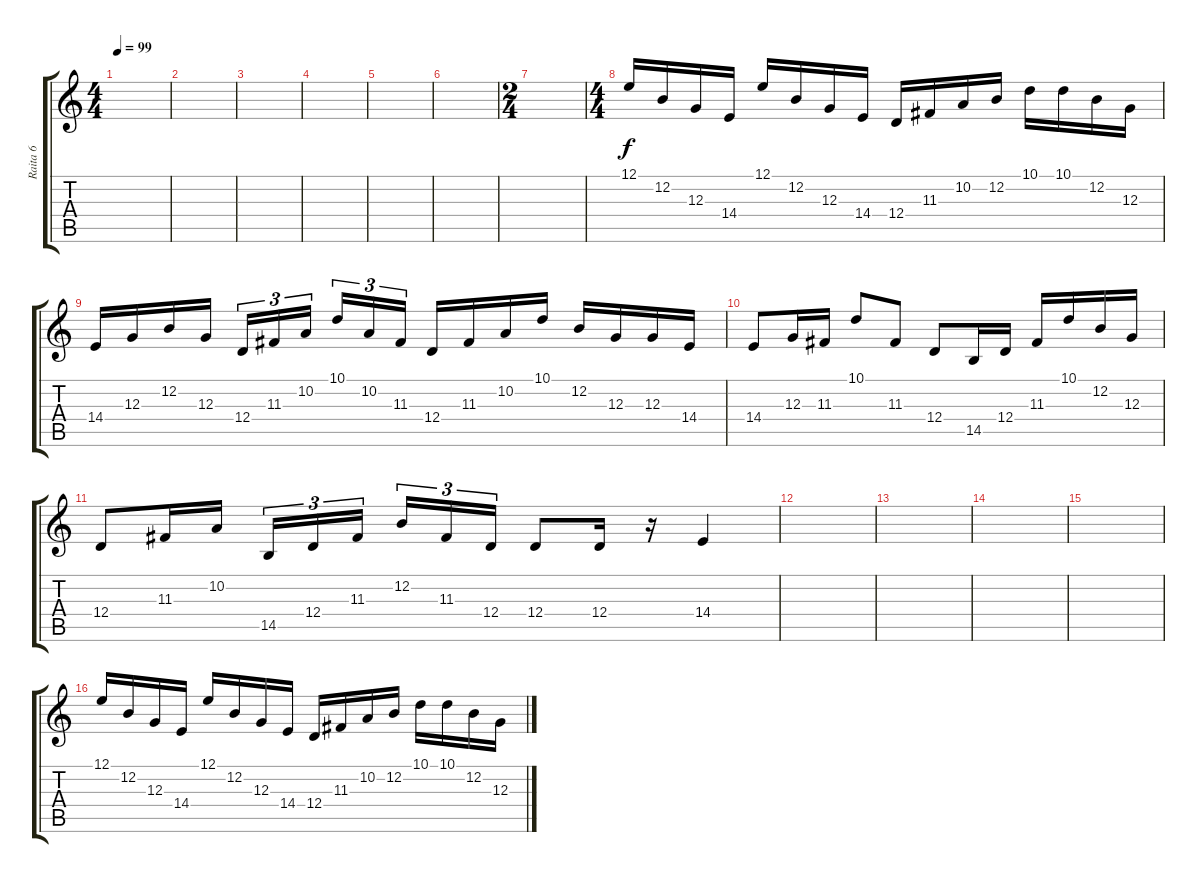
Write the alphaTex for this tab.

\track ("Raita 6" "Raita 6") {instrument orchestralharp}
\staff {score tabs}
\tuning (E4 B3 G3 D3 A2 E2) {hide}
\ts (4 4)
\tempo 99
\clef g2
\ks c
|
|
|
|
|
|
\ts (2 4)
|
\ts (4 4)
12.1.16 12.2.16 12.3.16 14.4.16 12.1.16 12.2.16 12.3.16 14.4.16 12.4.16 11.3.16 10.2.16 12.2.16 10.1.16 10.1.16 12.2.16 12.3.16 |
14.4.16 12.3.16 12.2.16 12.3.16 12.4.16{tu (3 2)} 11.3.16{tu (3 2)} 10.2.16{tu (3 2)} 10.1.16{tu (3 2)} 10.2.16{tu (3 2)} 11.3.16{tu (3 2)} 12.4.16 11.3.16 10.2.16 10.1.16 12.2.16 12.3.16 12.3.16 14.4.16 |
14.4.8 12.3.16 11.3.16 10.1.8 11.3.8 12.4.8 14.5.16 12.4.16 11.3.16 10.1.16 12.2.16 12.3.16 |
12.4.8 11.3.16 10.2.16 14.5.16{tu (3 2)} 12.4.16{tu (3 2)} 11.3.16{tu (3 2)} 12.2.16{tu (3 2)} 11.3.16{tu (3 2)} 12.4.16{tu (3 2)} 12.4.8 12.4.16 r.16 14.4.4 |
|
|
|
|
12.1.16 12.2.16 12.3.16 14.4.16 12.1.16 12.2.16 12.3.16 14.4.16 12.4.16 11.3.16 10.2.16 12.2.16 10.1.16 10.1.16 12.2.16 12.3.16
